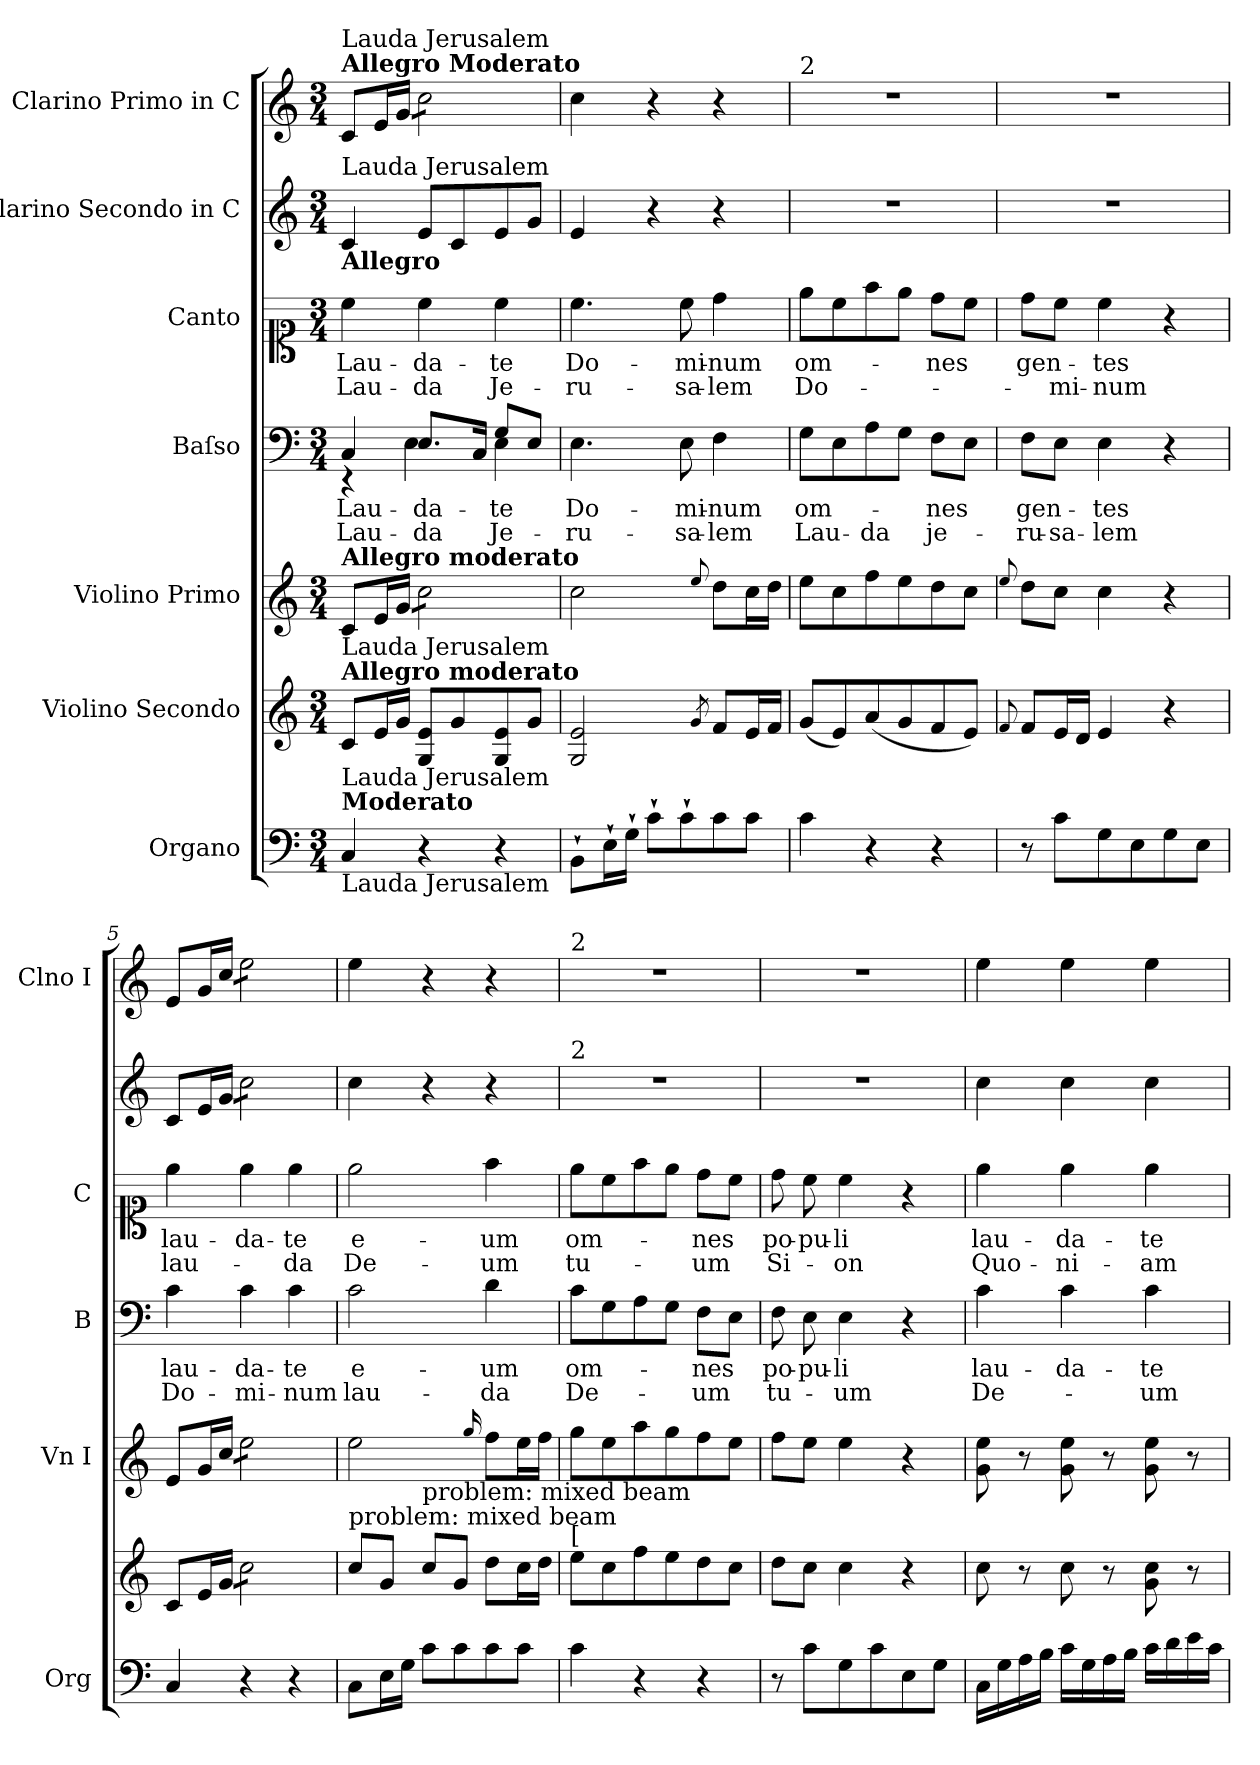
**kern	**kern	**kern	**kern	**text	**text	**kern	**text	**text	**kern	**kern
*part7	*part6	*part5	*part4	*part4	*part4	*part3	*part3	*part3	*part2	*part1
*staff7	*staff6	*staff5	*staff4	*staff4	*staff4	*staff3	*staff3	*staff3	*staff2	*staff1
*I"Organo	*I"Violino Secondo	*I"Violino Primo	*I"Baſso	*	*	*I"Canto	*	*	*I"Clarino Secondo in C	*I"Clarino Primo in C
*I'Org	*	*I'Vn I	*I'B	*	*	*I'C	*	*	*	*I'Clno I
*clefF4	*clefG2	*clefG2	*clefF4	*	*	*clefC1	*	*	*clefG2	*clefG2
*k[]	*k[]	*k[]	*k[]	*	*	*k[]	*	*	*k[]	*k[]
*M3/4	*M3/4	*M3/4	*M3/4	*	*	*M3/4	*	*	*M3/4	*M3/4
=1	=1	=1	=1	=1	=1	=1	=1	=1	=1	=1
*	*	*	*^	*	*	*	*	*	*	*
!	!	!	!	!	!	!	!	!	!	!	!LO:TX:a:B:t=Allegro Moderato
!	!	!	!	!	!	!	!	!	!	!	!LO:TX:a:t=Lauda Jerusalem
!	!	!	!	!	!	!	!	!	!	!LO:TX:a:t=Lauda Jerusalem	!
!	!	!	!	!	!	!	!	!	!	!LO:TX:b:B:t=Allegro	!
!	!	!LO:TX:b:t=Lauda Jerusalem	!	!	!	!	!	!	!	!	!
!	!	!LO:TX:a:B:t=Allegro moderato	!	!	!	!	!	!	!	!	!
!	!LO:TX:b:t=Lauda Jerusalem	!	!	!	!	!	!	!	!	!	!
!	!LO:TX:a:B:t=Allegro moderato	!	!	!	!	!	!	!	!	!	!
!LO:TX:b:t=Lauda Jerusalem	!	!	!	!	!	!	!	!	!	!	!
!LO:TX:a:B:t=Moderato	!	!	!	!	!	!	!	!	!	!	!
4C/	8c/L	8c/L	4C/	4r	Lau-	Lau-	4cc\	Lau-	Lau-	4c/	8c/L
.	16e/L	16e/L	.	.	.	.	.	.	.	.	16e/L
.	16g/JJ	16g/JJ	.	.	.	.	.	.	.	.	16g/JJ
*	*	*tremolo	*	*	*	*	*	*	*	*	*
*	*	*	*	*	*	*	*	*	*	*	*tremolo
4r	8G/ 8e/L	8cc\L	8.E/L	4E\	-da-	-da	4cc\	-da-	-da	8e/L	8cc\L
.	8g/	8cc\	.	.	.	.	.	.	.	8c/	8cc\
.	.	.	16C/Jk	.	.	.	.	.	.	.	.
4r	8G/ 8e/	8cc\	8G/L	4E\	-te	Je-	4cc\	-te	Je-	8e/	8cc\
.	8g/J	8cc\J	8E/J	.	.	.	.	.	.	8g/J	8cc\J
*	*	*	*	*	*	*	*	*	*	*	*Xtremolo
*	*	*Xtremolo	*	*	*	*	*	*	*	*	*
*	*	*	*v	*v	*	*	*	*	*	*	*
=2	=2	=2	=2	=2	=2	=2	=2	=2	=2	=2
8BB`\L	2G/ 2e/	2cc\	4.E\	Do-	-ru-	4.cc\	Do-	-ru-	4e/	4cc\
16E`\L	.	.	.	.	.	.	.	.	.	.
16G`\JJ	.	.	.	.	.	.	.	.	.	.
8c`\L	.	.	.	.	.	.	.	.	4r	4r
8c`\	.	.	8E\	-mi-	-sa-	8cc\	-mi-	-sa-	.	.
.	8qg/	8qqee/	.	.	.	.	.	.	.	.
8c\	8f/L	8dd\L	4F\	-num	-lem	4dd\	-num	-lem	4r	4r
8c\J	16e/L	16cc\L	.	.	.	.	.	.	.	.
.	16f/JJ	16dd\JJ	.	.	.	.	.	.	.	.
=3	=3	=3	=3	=3	=3	=3	=3	=3	=3	=3
!	!	!	!	!	!	!	!	!	!	!LO:TX:a:t=2
4c\	(<8g/L	8ee\L	8G\L	om-	Lau-	8ee\L	om-	Do-	2.r	2.r
.	8e/)	8cc\	8E\	.	.	8cc\	.	.	.	.
4r	(<8a/	8ff\	8A\	.	-da	8ff\	.	.	.	.
.	8g/	8ee\	8G\J	.	.	8ee\J	.	.	.	.
4r	8f/	8dd\	8F\L	-nes	je-	8dd\L	-nes	.	.	.
.	8e/J)	8cc\J	8E\J	.	.	8cc\J	.	.	.	.
=4	=4	=4	=4	=4	=4	=4	=4	=4	=4	=4
.	8qqf/	8qqee/	.	.	.	.	.	.	.	.
8r	8f/L	8dd\L	8F\L	gen-	-ru-	8dd\L	gen-	.	2.r	2.r
8c\L	16e/L	8cc\J	8E\J	.	-sa-	8cc\J	.	-mi-	.	.
.	16d/JJ	.	.	.	.	.	.	.	.	.
8G\	4e/	4cc\	4E\	-tes	-lem	4cc\	-tes	-num	.	.
8E\	.	.	.	.	.	.	.	.	.	.
8G\	4r	4r	4r	.	.	4r	.	.	.	.
8E\J	.	.	.	.	.	.	.	.	.	.
=5	=5	=5	=5	=5	=5	=5	=5	=5	=5	=5
4C/	8c/L	8e/L	4c\	lau-	Do-	4ee\	lau-	lau-	8c/L	8e/L
.	16e/L	16g/L	.	.	.	.	.	.	16e/L	16g/L
.	16g/JJ	16cc\JJ	.	.	.	.	.	.	16g/JJ	16cc\JJ
*	*tremolo	*	*	*	*	*	*	*	*	*
*	*	*tremolo	*	*	*	*	*	*	*	*
*	*	*	*	*	*	*	*	*	*tremolo	*
*	*	*	*	*	*	*	*	*	*	*tremolo
4r	8cc\L	8ee\L	4c\	-da-	-mi-	4ee\	-da-	.	8cc\L	8ee\L
.	8cc\	8ee\	.	.	.	.	.	.	8cc\	8ee\
4r	8cc\	8ee\	4c\	-te	-num	4ee\	-te	-da	8cc\	8ee\
.	8cc\J	8ee\J	.	.	.	.	.	.	8cc\J	8ee\J
*	*	*	*	*	*	*	*	*	*	*Xtremolo
*	*	*	*	*	*	*	*	*	*Xtremolo	*
*	*	*Xtremolo	*	*	*	*	*	*	*	*
*	*Xtremolo	*	*	*	*	*	*	*	*	*
=6	=6	=6	=6	=6	=6	=6	=6	=6	=6	=6
!	!LO:TX:a:t=problem&colon; mixed beam	!	!	!	!	!	!	!	!	!
8C\L	8cc\L	2ee\	2c\	e-	lau-	2ee\	e-	De-	4cc\	4ee\
16E\L	8g/J	.	.	.	.	.	.	.	.	.
16G\JJ	.	.	.	.	.	.	.	.	.	.
!	!LO:TX:a:t=problem&colon; mixed beam	!	!	!	!	!	!	!	!	!
8c\L	8cc\L	.	.	.	.	.	.	.	4r	4r
8c\	8g/J	.	.	.	.	.	.	.	.	.
.	.	16qqgg/	.	.	.	.	.	.	.	.
8c\	8dd\L	8ff\L	4d\	-um	-da	4ff\	-um	-um	4r	4r
8c\J	16cc\L	16ee\L	.	.	.	.	.	.	.	.
.	16dd\JJ	16ff\JJ	.	.	.	.	.	.	.	.
=7	=7	=7	=7	=7	=7	=7	=7	=7	=7	=7
!	!	!	!	!	!	!	!	!	!	!LO:TX:a:t=2
!	!	!	!	!	!	!	!	!	!LO:TX:a:t=2	!
!	!LO:TX:a:t=[	!	!	!	!	!	!	!	!	!
4c\	8ee\L	8gg\L	8c\L	om-	De-	8ee\L	om-	tu-	2.r	2.r
.	8cc\	8ee\	8G\	.	.	8cc\	.	.	.	.
4r	8ff\	8aa\	8A\	.	.	8ff\	.	.	.	.
.	8ee\	8gg\	8G\J	.	.	8ee\J	.	.	.	.
4r	8dd\	8ff\	8F\L	-nes	-um	8dd\L	-nes	-um	.	.
.	8cc\J	8ee\J	8E\J	.	.	8cc\J	.	.	.	.
=8	=8	=8	=8	=8	=8	=8	=8	=8	=8	=8
8r	8dd\L	8ff\L	8F\	po-	tu-	8dd\	po-	Si-	2.r	2.r
8c\L	8cc\J	8ee\J	8E\	-pu-	.	8cc\	-pu-	.	.	.
8G\	4cc\	4ee\	4E\	-li	-um	4cc\	-li	-on	.	.
8c\	.	.	.	.	.	.	.	.	.	.
8E\	4r	4r	4r	.	.	4r	.	.	.	.
8G\J	.	.	.	.	.	.	.	.	.	.
=9	=9	=9	=9	=9	=9	=9	=9	=9	=9	=9
16C\LL	8cc\	8g\ 8ee\	4c\	lau-	De-	4ee\	lau-	Quo-	4cc\	4ee\
16G\	.	.	.	.	.	.	.	.	.	.
16A\	8r	8r	.	.	.	.	.	.	.	.
16B\JJ	.	.	.	.	.	.	.	.	.	.
16c\LL	8cc\	8g\ 8ee\	4c\	-da-	.	4ee\	-da-	-ni-	4cc\	4ee\
16G\	.	.	.	.	.	.	.	.	.	.
16A\	8r	8r	.	.	.	.	.	.	.	.
16B\JJ	.	.	.	.	.	.	.	.	.	.
16c\LL	8g\ 8cc\	8g\ 8ee\	4c\	-te	-um	4ee\	-te	-am	4cc\	4ee\
16d\	.	.	.	.	.	.	.	.	.	.
16e\	8r	8r	.	.	.	.	.	.	.	.
16c\JJ	.	.	.	.	.	.	.	.	.	.
=	=	=	=	=	=	=	=	=	=	=
*-	*-	*-	*-	*-	*-	*-	*-	*-	*-	*-
